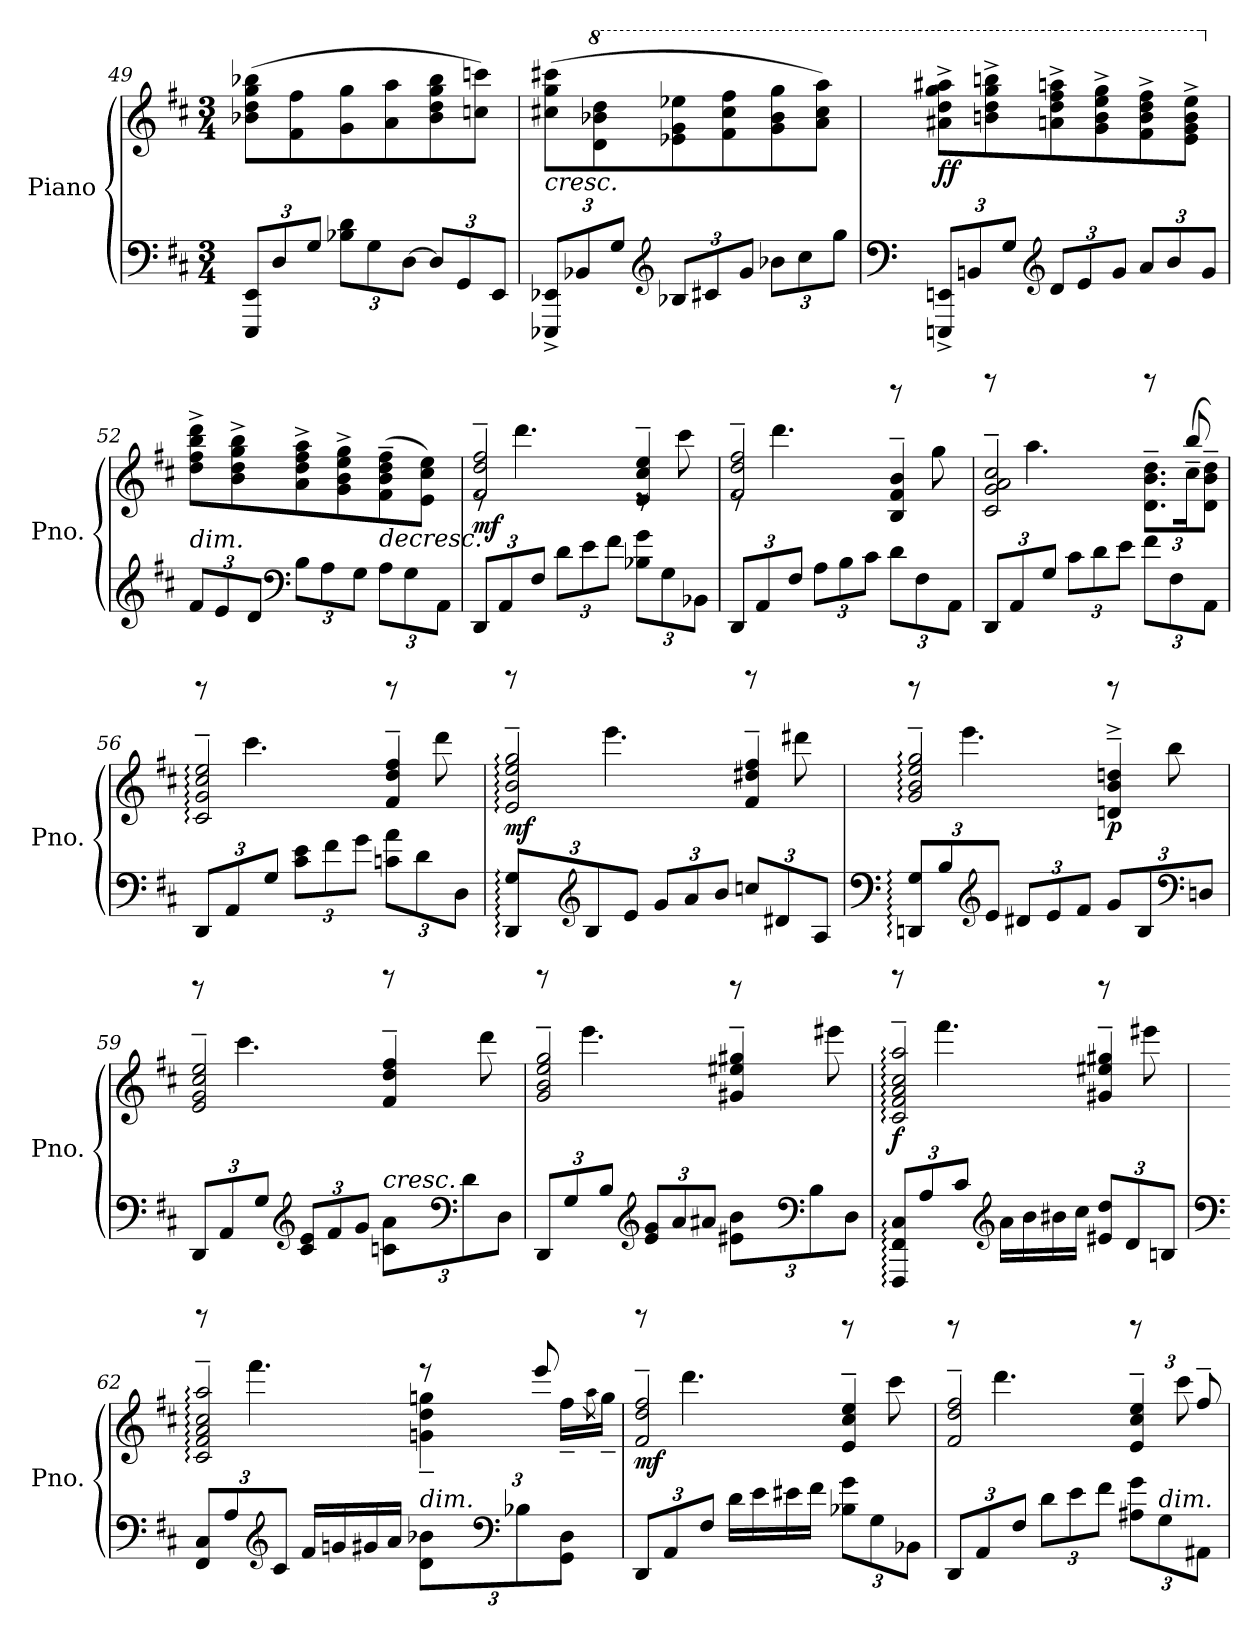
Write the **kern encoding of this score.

**kern	**kern	**dynam
*part1	*part1	*part1
*staff2	*staff1	*staff1/2
*I"Piano	*	*
*I'Pno.	*	*
*clefF4	*clefG2	*
*k[f#c#]	*k[f#c#]	*
*M3/4	*M3/4	*
*Xbrackettup	*	*
=49	=49	=49
12EEE/<< 12EE/<<L	(>8b-X\ 8dd\ 8gg\ 8bb-X\L	.
12D</	.	.
.	8f#\ 8ff#\	.
12G</J	.	.
12B-X\<< 12d\<<L	8g\ 8gg\	.
12G<\	.	.
.	8a\ 8aa\	.
[12D<\J	.	.
12D/L]	8b-\ 8dd\ 8gg\ 8bb-\	.
12GG/	.	.
.	8ccn\ 8cccn\J)	.
12EE/J	.	.
=50	=50	=50
!	!	!LO:HP:b
12EEE-X/<^< 12EE-X/<^<L	(>8cc#X\ 8gg\ 8ccc#X\L	<
12BB-X</	.	.
*	*8va	*
.	8dd\ 8bb-X\ 8ddd\	.
12G</J	.	.
*clefG2	*	*
12B-X</L	8ee-X\ 8gg\ 8eee-X\	.
12c#X</	.	.
.	8ff#\ 8ccc#\ 8fff#\	.
12g</J	.	.
12b-X<\L	8gg\ 8bb-\ 8ggg\	.
12cc#<\	.	.
.	8aa\ 8ccc#\ 8aaa\J)	.
12gg<\J	.	.
!!LO:PB:g=z
=51	=51	=51
*clefF4	*	*
!	!	!LO:DY:b
12EEEn/<^< 12EEn/<^<L	8aa#X\^ 8ddd\^ 8ggg\^ 8aaa#X\^L	ff
12BBn</	.	.
.	8bbn\^ 8ddd\^ 8ggg\^ 8bbbn\^	.
12G/J	.	.
*clefG2	*	*
12d</L	8aan\^ 8ddd\^ 8fff#\^ 8aaan\^	.
12e</	.	.
.	8gg\^ 8bb\^ 8eee\^ 8ggg\^	.
12g</J	.	.
12a/L	8ff#\^ 8bb\^ 8ddd\^ 8fff#\^	.
12b</	.	.
.	8ee\^ 8gg\^ 8bb\^ 8eee\^J	.
12g</J	.	.
=52	=52	=52
*	*X8va	*
!LO:TX:a:i:t=dim.	!	!
12f#</L	8dd\^ 8ff#\^ 8bb\^ 8ddd\^L	.
12e</	.	.
.	8b\^ 8dd\^ 8gg\^ 8bb\^	.
12d</J	.	.
*clefF4	*	*
12B<\L	8a\^ 8dd\^ 8ff#\^ 8aa\^	.
12A\	.	.
.	8g\^ 8b\^ 8ee\^ 8gg\^	.
12G<\J	.	.
!	!	!LO:HP:b
12A<\L	(>8f#\~ 8b\~ 8dd\~ 8ff#\~	>
12G<\	.	.
.	8e\ 8cc#\ 8ee\J)	.
12AA<\J	.	.
.	.	[
=53	=53	=53
*	*^	*
!	!	!	!LO:DY:b
12DD</L	2f#/~ 2dd/~ 2ff#/~	8re	mf
12AA/	.	.	.
.	.	4.ddd\	.
12F#/J	.	.	.
12d\L	.	.	.
12e\	.	.	.
12f#\J	.	.	.
12B-X\ 12g\L	4e/~ 4cc#/~ 4ee/~	8re	]
12G\	.	.	.
.	.	8ccc#\	.
12BB-X\J	.	.	.
!!LO:LB:g=z	!!
=54	=54	=54	=54
12DD</L	2f#/~ 2dd/~ 2ff#/~	8re	.
12AA</	.	.	.
.	.	4.ddd\	.
12F#</J	.	.	.
12A<\L	.	.	.
12B<\	.	.	.
12c#<\J	.	.	.
12d<\L	4B/~ 4f#/~ 4b/~	8rdddd	.
12F#<\	.	.	.
.	.	8gg\	.
12AA<\J	.	.	.
=55	=55	=55	=55
12DD</L	2c#/~ 2g/~ 2a/~ 2cc#/~	8rffff	.
12AA</	.	.	.
.	.	4.aa\	.
12G</J	.	.	.
12c#<\L	.	.	.
12d<\	.	.	.
12e<\J	.	.	.
*	*Xbrackettup	*	*
12f#<\L	12.d\~ 12.b\~ 12.dd\~L	8rffff	.
12F#<\	.	.	.
.	(>24cc#~\K	8bb/	.
12AA<\J	12d\~ 12b\~ 12dd\~J)	.	.
=56	=56	=56	=56
12DD</L	2c#/:~ 2g/:~ 2cc#/:~ 2ee/:~	8rffff	.
12AA</	.	.	.
.	.	4.ccc#\	.
12G</J	.	.	.
12c#\<< 12e\<<L	.	.	.
12f#<\	.	.	.
12g<\J	.	.	.
12cn\<< 12a\<<L	4f#/~ 4dd/~ 4ff#/~	8rffff	.
12d<\	.	.	.
.	.	8ddd\	.
12D<\J	.	.	.
!!LO:LB:g=z	!!
=57	=57	=57	=57
!	!	!	!LO:DY:b
12DD/: 12G/:L	2e/:~ 2b/:~ 2ee/:~ 2gg/:~	8raaaa	mf
*clefG2	*	*	*
12B</	.	.	.
.	.	4.eee\	.
12e</J	.	.	.
12g</L	.	.	.
12a</	.	.	.
12b</J	.	.	.
12ccn</L	4f#/~ 4dd#X/~ 4ff#/~	8raaaa	.
12d#X</	.	.	.
.	.	8ddd#X\	.
12A</J	.	.	.
=58	=58	=58	=58
*clefF4	*	*	*
12DDn/: 12G/:L	2g/:~ 2b/:~ 2ee/:~ 2gg/:~	8rffff	.
12B/	.	.	.
.	.	4.eee\	.
*clefG2	*	*	*
12e</J	.	.	.
12d#X</L	.	.	.
12e</	.	.	.
12f#</J	.	.	.
!	!	!	!LO:DY:b
12g</L	4dn/~^ 4b/~^ 4ddn/~^	8rffff	p
12B/	.	.	.
.	.	8bb\	.
*clefF4	*	*	*
12Dn</J	.	.	.
=59	=59	=59	=59
12DD</L	2e/~ 2g/~ 2cc#/~ 2ee/~	8rffff	.
12AA</	.	.	.
.	.	4.ccc#\	.
12G</J	.	.	.
*clefG2	*	*	*
12c#/<< 12e/<<L	.	.	.
12f#</	.	.	.
12g</J	.	.	.
!LO:TX:a:i:t=cresc.	!	!	!
12cn\<< 12a\<<L	4f#/~ 4dd/~ 4ff#/~	8raaaa	.
*clefF4	*	*	*
12d<\	.	.	.
.	.	8ddd\	.
12D<\J	.	.	.
!!LO:LB:g=z	!!
=60	=60	=60	=60
12DD</L	2g/~ 2b/~ 2ee/~ 2gg/~	8raaaa	.
12G/	.	.	.
.	.	4.eee\	.
12B/J	.	.	.
*clefG2	*	*	*
12e/ 12g/L	.	.	.
12a/	.	.	.
12a#X/J	.	.	.
12e#X\ 12b\L	4g#X/~ 4ee#X/~ 4gg#X/~	8rffff	.
*clefF4	*	*	*
12B\	.	.	.
.	.	8eee#X\	.
12D\J	.	.	.
=61	=61	=61	=61
!	!	!	!LO:DY:b
12FFF#/: 12FF#/: 12C#/:L	2c#/:~ 2f#/:~ 2a/:~ 2cc#/:~ 2aa/:~	8raaaa	f
12A</	.	.	.
.	.	4.fff#\	.
12c#</J	.	.	.
*clefG2	*	*	*
16a<\LL	.	.	.
16b<\	.	.	.
16b#X<\	.	.	.
16cc#<\JJ	.	.	.
12e#X/< 12dd/<L	4g#X/~ 4ee#X/~ 4gg#X/~	8rffff	.
12d/	.	.	.
.	.	8eee#X\	.
12Bn/J	.	.	.
!!LO:PB:g=z	!!
=62	=62	=62	=62
*clefF4	*	*	*
12FF#/ 12C#/L	2c#/:~ 2f#/:~ 2a/:~ 2cc#/:~ 2aa/:~	8raaaa	.
12A</	.	.	.
.	.	4.fff#\	.
*clefG2	*	*	*
12c#</J	.	.	.
16f#</LL	.	.	.
16gn</	.	.	.
16g#X</	.	.	.
16a</JJ	.	.	.
!LO:TX:a:i:t=dim.	!	!	!
12d\ 12b-X\L	8reee	6gn\~ 6dd\~ 6ggn\~	.
*clefF4	*	*	*
12B-X\	.	.	.
.	8eee/	.	.
12GG\ 12D\J	.	24ff#~\LL	.
.	.	8qaa\	.
.	.	24gg~\JJ	.
=63	=63	=63	=63
!	!	!	!LO:DY:b
12DD/L	2f#/~ 2dd/~ 2ff#/~	8raaaa	mf
12AA/	.	.	.
.	.	4.ddd\	.
12F#/J	.	.	.
16d<\LL	.	.	.
16e\	.	.	.
16e#X\	.	.	.
16f#\JJ	.	.	.
12B-X\ 12g\L	4e/~ 4cc#/~ 4ee/~	8rffff	.
12G\	.	.	.
.	.	8ccc#\	.
12BB-X\J	.	.	.
=64	=64	=64	=64
12DD/L	2f#/~ 2dd/~ 2ff#/~	8rffff	.
12AA/	.	.	.
.	.	4.ddd\	.
12F#/J	.	.	.
12d\L	.	.	.
12e\	.	.	.
12f#\J	.	.	.
12A#X\ 12g\L	6e/~ 6cc#/~ 6ee/~	8rffff	.
!LO:TX:a:i:t=dim.	!	!	!
12G\	.	.	.
.	.	8ccc#\	.
12AA#X\J	12ff#~/	.	.
*	*v	*v	*
=	=	=
*-	*-	*-
